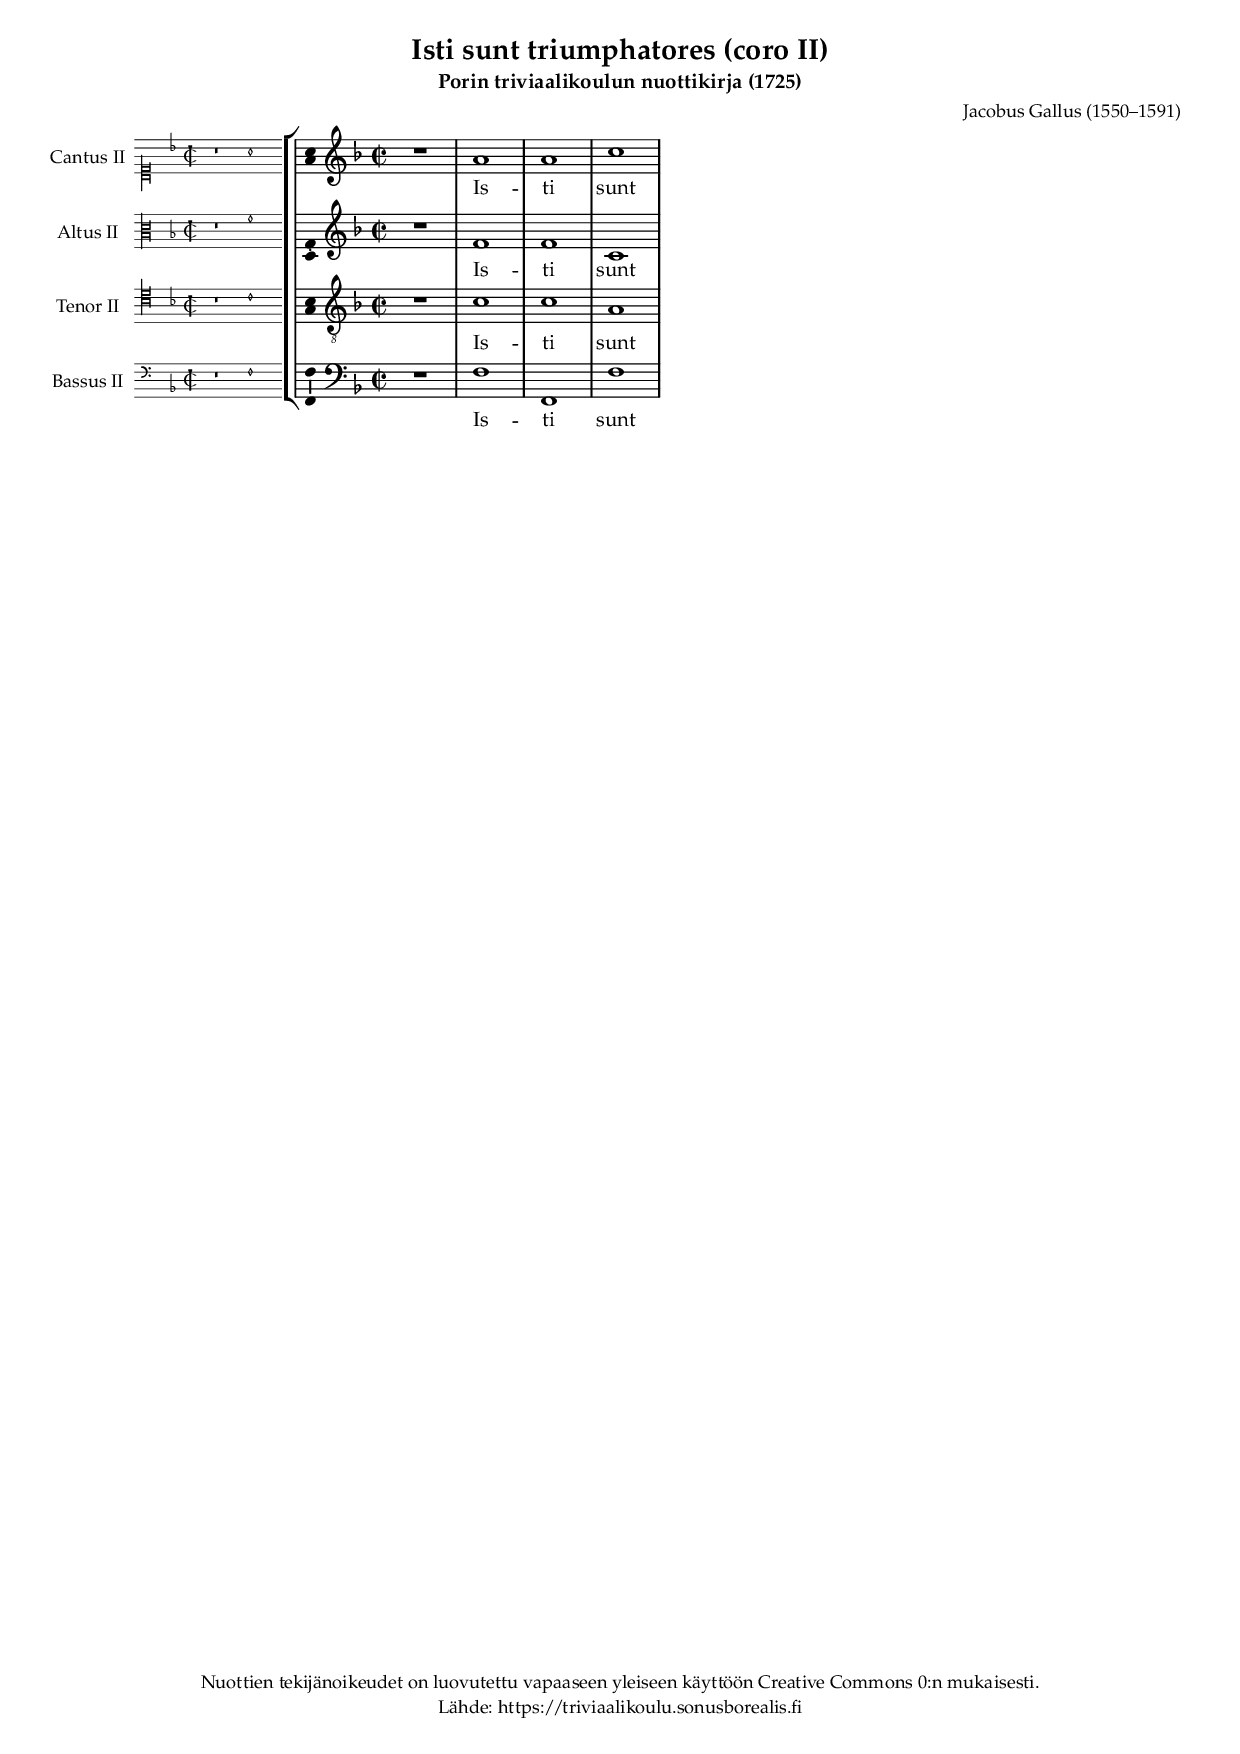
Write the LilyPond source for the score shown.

\version "2.19.49"
\include "suomi.ly"


stanzaOneLyricsChoirOne = \lyricmode {
    Is -- ti  sunt
    tri -- um -- pha -- to -- res,
    tri -- um -- pha -- to -- res,
    tri -- um -- pha -- to -- res
    et a -- mi -- ci De -- i,
    et a -- mi -- ci De -- i,

    qui con -- tem -- nen -- tes ius -- sa
    prin -- ci -- pum me -- ru -- e -- runt
    prae -- mi -- a ae -- ter -- na.

    Mo -- do co -- ro -- nan -- tur,
    mo -- do co -- ro -- nan -- tur
    et ac -- ci -- pi -- unt pal -- mam.

    Is -- ti  sunt,
    qui ve -- ne -- runt,
    qui ve -- ne -- runt,
    ex mag -- na tri -- bu -- ti -- o -- ne
    et la -- ve -- runt sto -- las su -- as
    in san -- gui -- ne ag -- ni

    Mo -- do co -- ro -- nan -- tur,
    mo -- do co -- ro -- nan -- tur
    et ac -- ci -- pi -- unt pal -- mam.
}


% Second choir

SopranoTwoMusic = \relative c'' {
	\set Staff.instrumentName = #"Cantus II"
	\set Staff.shortInstrumentName = "C II"

	\incipit {
		\clef "mensural-c1" \key f \major \time 2/2
		r1 a'1
	}

	R1 | a1 | a | c |
}

AltoTwoMusic = \relative c' {
	\set Staff.instrumentName = #"Altus II"
	\set Staff.shortInstrumentName = "A II"

	\incipit {
		\clef "mensural-c3" \key f \major \time 2/2
		r1 f'
	}

	R1 | f | | f | c |

}

TenoreTwoMusic = \relative c' {
	\set Staff.instrumentName = #"Tenor II"
	\set Staff.shortInstrumentName = "T II"

	\incipit {
		\clef "mensural-c4" \key f \major \time 2/2
		r1 c'
	}

	\clef "treble_8"
	R1 | c | c | a |
}


BassTwoMusic = \relative c {
	\set Staff.instrumentName = #"Bassus II"
	\set Staff.shortInstrumentName = "B II"

	\incipit {
		\clef "mensural-f" \key f \major \time 2/2
		r1 f
	}

	\clef bass
	R1 | f | f, | f' |
}


\include "isti-sunt-triumphatores.header.ily"

\header {
  title = "Isti sunt triumphatores (coro II)"
}

\score {
  \new StaffGroup = choirTwoStaff <<
    \new Staff <<
      \new Voice = "SopranoTwo" {
		\global
        \SopranoTwoMusic
      }
     \new Lyrics \lyricsto "SopranoTwo" {
       \stanzaOneLyricsChoirOne
     }
    >>
    \new Staff <<
      \new Voice = "AltoTwo" {
        \global
        \AltoTwoMusic
      }
     \new Lyrics \lyricsto "AltoTwo" {
       \stanzaOneLyricsChoirOne
     }
    >>
    \new Staff <<
      \new Voice = "TenoreTwo" {
        \global
        \TenoreTwoMusic
      }
      \new Lyrics \lyricsto "TenoreTwo" {
       \stanzaOneLyricsChoirOne
      }
    >>
    \new Staff <<
      \new Voice = "BassTwo" {
        \global
        \BassTwoMusic
      }
      \new Lyrics \lyricsto "BassTwo" {
       \stanzaOneLyricsChoirOne
      }
    >>
  >>

  \midi {
    \tempo 4 = 160
  }
  \layout {
    \context {
      \Staff
      \consists "Ambitus_engraver"

    }
    indent = 4\cm
    incipit-width = 2.5\cm
    \context {
     \Score
     \override VerticalAxisGroup.remove-first = ##t
    }
  }
}
